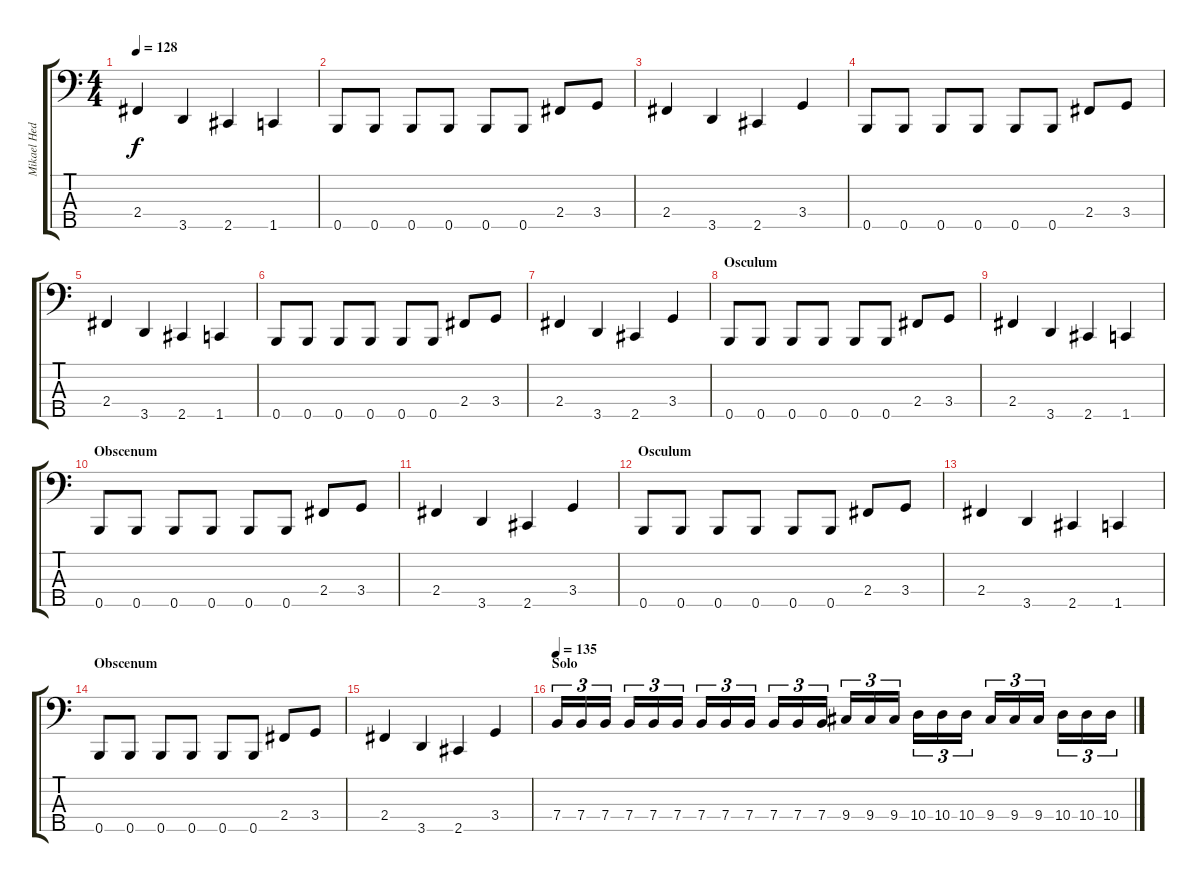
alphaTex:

\track ("Mikael Hedlund" "Mikael Hed") {instrument electricbasspick}
\staff {score tabs}
\tuning (G2 D2 A1 E1 B0) {hide}
\ts (4 4)
\tempo 128
\clef f4
\ks c
2.4.4{dy f} 3.5.4 2.5.4 1.5.4 |
0.5.8 0.5.8 0.5.8 0.5.8 0.5.8 0.5.8 2.4.8 3.4.8 |
2.4.4 3.5.4 2.5.4 3.4.4 |
0.5.8 0.5.8 0.5.8 0.5.8 0.5.8 0.5.8 2.4.8 3.4.8 |
2.4.4 3.5.4 2.5.4 1.5.4 |
0.5.8 0.5.8 0.5.8 0.5.8 0.5.8 0.5.8 2.4.8 3.4.8 |
2.4.4 3.5.4 2.5.4 3.4.4 |
\section ("" "Osculum")
0.5.8 0.5.8 0.5.8 0.5.8 0.5.8 0.5.8 2.4.8 3.4.8 |
2.4.4 3.5.4 2.5.4 1.5.4 |
\section ("" "Obscenum")
0.5.8 0.5.8 0.5.8 0.5.8 0.5.8 0.5.8 2.4.8 3.4.8 |
2.4.4 3.5.4 2.5.4 3.4.4 |
\section ("" "Osculum")
0.5.8 0.5.8 0.5.8 0.5.8 0.5.8 0.5.8 2.4.8 3.4.8 |
2.4.4 3.5.4 2.5.4 1.5.4 |
\section ("" "Obscenum")
0.5.8 0.5.8 0.5.8 0.5.8 0.5.8 0.5.8 2.4.8 3.4.8 |
2.4.4 3.5.4 2.5.4 3.4.4 |
\section ("" "Solo")
\tempo 135
7.4.16{tu (3 2)} 7.4.16{tu (3 2)} 7.4.16{tu (3 2)} 7.4.16{tu (3 2)} 7.4.16{tu (3 2)} 7.4.16{tu (3 2)} 7.4.16{tu (3 2)} 7.4.16{tu (3 2)} 7.4.16{tu (3 2)} 7.4.16{tu (3 2)} 7.4.16{tu (3 2)} 7.4.16{tu (3 2)} 9.4.16{tu (3 2)} 9.4.16{tu (3 2)} 9.4.16{tu (3 2)} 10.4.16{tu (3 2)} 10.4.16{tu (3 2)} 10.4.16{tu (3 2)} 9.4.16{tu (3 2)} 9.4.16{tu (3 2)} 9.4.16{tu (3 2)} 10.4.16{tu (3 2)} 10.4.16{tu (3 2)} 10.4.16{tu (3 2)}
